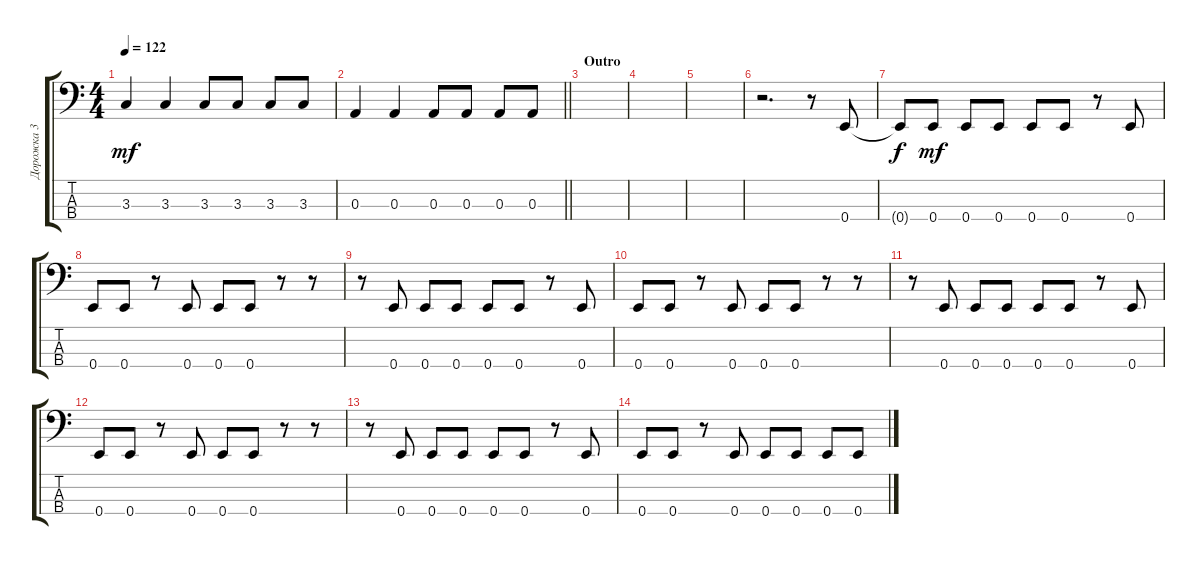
\track ("Дорожка 3" "Дорожка 3") {instrument electricbassfinger}
\staff {score tabs}
\tuning (G2 D2 A1 E1) {hide}
\ts (4 4)
\tempo 122
\clef f4
\ks c
3.3.4{dy mf} 3.3.4 3.3.8 3.3.8 3.3.8 3.3.8 |
\barLineRight lightlight
0.3.4 0.3.4 0.3.8 0.3.8 0.3.8 0.3.8 |
\section ("" "Outro")
|
|
|
r.2{d} r.8 0.4.8 |
0.4{t}.8{dy f} 0.4.8{dy mf} 0.4.8 0.4.8 0.4.8 0.4.8 r.8 0.4.8 |
0.4.8 0.4.8 r.8 0.4.8 0.4.8 0.4.8 r.8 r.8 |
r.8 0.4.8 0.4.8 0.4.8 0.4.8 0.4.8 r.8 0.4.8 |
0.4.8 0.4.8 r.8 0.4.8 0.4.8 0.4.8 r.8 r.8 |
r.8 0.4.8 0.4.8 0.4.8 0.4.8 0.4.8 r.8 0.4.8 |
0.4.8 0.4.8 r.8 0.4.8 0.4.8 0.4.8 r.8 r.8 |
r.8 0.4.8 0.4.8 0.4.8 0.4.8 0.4.8 r.8 0.4.8 |
0.4.8 0.4.8 r.8 0.4.8 0.4.8 0.4.8 0.4.8 0.4.8
